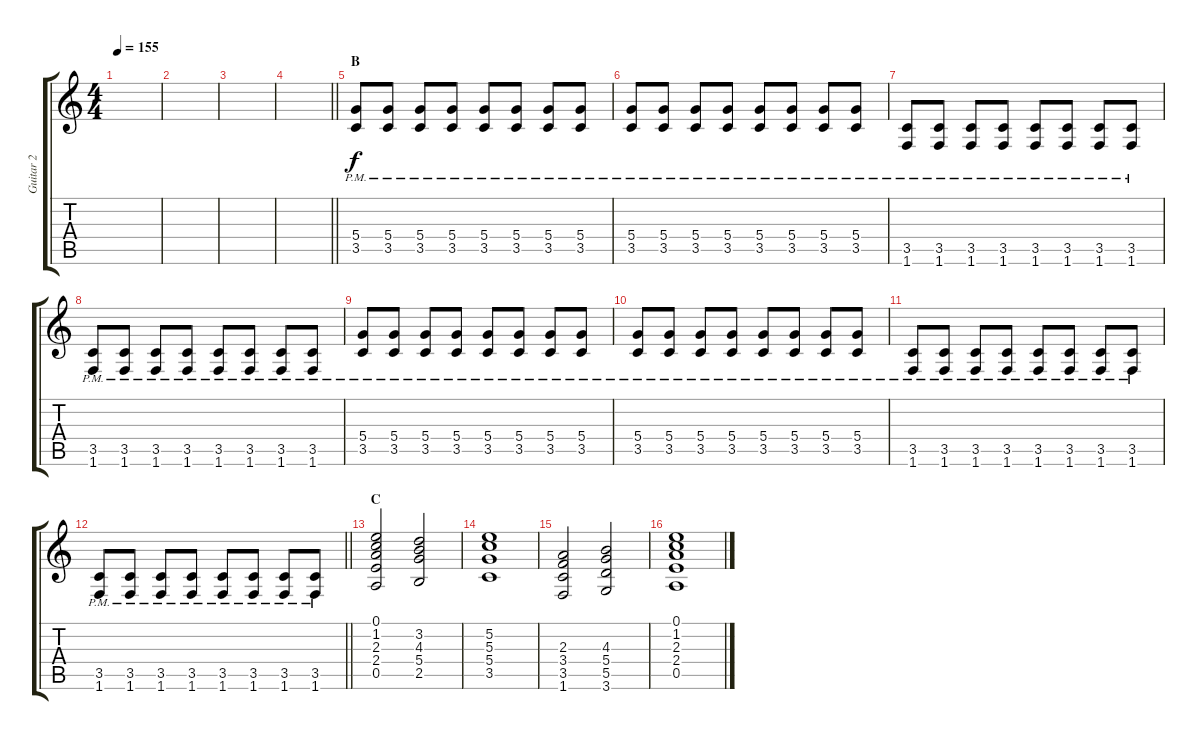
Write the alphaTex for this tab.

\track ("Guitar 2" "Guitar 2") {instrument distortionguitar}
\staff {score tabs}
\tuning (E4 B3 G3 D3 A2 E2) {hide}
\ts (4 4)
\tempo 155
\clef g2
\ks c
|
|
|
\barLineRight lightlight
|
\section ("" "B")
(5.4{pm} 3.5{pm}).8 (5.4{pm} 3.5{pm}).8 (5.4{pm} 3.5{pm}).8 (5.4{pm} 3.5{pm}).8 (5.4{pm} 3.5{pm}).8 (5.4{pm} 3.5{pm}).8 (5.4{pm} 3.5{pm}).8 (5.4{pm} 3.5{pm}).8 |
(5.4{pm} 3.5{pm}).8 (5.4{pm} 3.5{pm}).8 (5.4{pm} 3.5{pm}).8 (5.4{pm} 3.5{pm}).8 (5.4{pm} 3.5{pm}).8 (5.4{pm} 3.5{pm}).8 (5.4{pm} 3.5{pm}).8 (5.4{pm} 3.5{pm}).8 |
(3.5{pm} 1.6{pm}).8 (3.5{pm} 1.6{pm}).8 (3.5{pm} 1.6{pm}).8 (3.5{pm} 1.6{pm}).8 (3.5{pm} 1.6{pm}).8 (3.5{pm} 1.6{pm}).8 (3.5{pm} 1.6{pm}).8 (3.5{pm} 1.6{pm}).8 |
(3.5{pm} 1.6{pm}).8 (3.5{pm} 1.6{pm}).8 (3.5{pm} 1.6{pm}).8 (3.5{pm} 1.6{pm}).8 (3.5{pm} 1.6{pm}).8 (3.5{pm} 1.6{pm}).8 (3.5{pm} 1.6{pm}).8 (3.5{pm} 1.6{pm}).8 |
(5.4{pm} 3.5{pm}).8 (5.4{pm} 3.5{pm}).8 (5.4{pm} 3.5{pm}).8 (5.4{pm} 3.5{pm}).8 (5.4{pm} 3.5{pm}).8 (5.4{pm} 3.5{pm}).8 (5.4{pm} 3.5{pm}).8 (5.4{pm} 3.5{pm}).8 |
(5.4{pm} 3.5{pm}).8 (5.4{pm} 3.5{pm}).8 (5.4{pm} 3.5{pm}).8 (5.4{pm} 3.5{pm}).8 (5.4{pm} 3.5{pm}).8 (5.4{pm} 3.5{pm}).8 (5.4{pm} 3.5{pm}).8 (5.4{pm} 3.5{pm}).8 |
(3.5{pm} 1.6{pm}).8 (3.5{pm} 1.6{pm}).8 (3.5{pm} 1.6{pm}).8 (3.5{pm} 1.6{pm}).8 (3.5{pm} 1.6{pm}).8 (3.5{pm} 1.6{pm}).8 (3.5{pm} 1.6{pm}).8 (3.5{pm} 1.6{pm}).8 |
\barLineRight lightlight
(3.5{pm} 1.6{pm}).8 (3.5{pm} 1.6{pm}).8 (3.5{pm} 1.6{pm}).8 (3.5{pm} 1.6{pm}).8 (3.5{pm} 1.6{pm}).8 (3.5{pm} 1.6{pm}).8 (3.5{pm} 1.6{pm}).8 (3.5{pm} 1.6{pm}).8 |
\section ("" "C")
(0.1 1.2 2.3 2.4 0.5).2 (3.2 4.3 5.4 2.5).2 |
(5.2 5.3 5.4 3.5).1 |
(2.3 3.4 3.5 1.6).2 (4.3 5.4 5.5 3.6).2 |
(0.1 1.2 2.3 2.4 0.5).1
